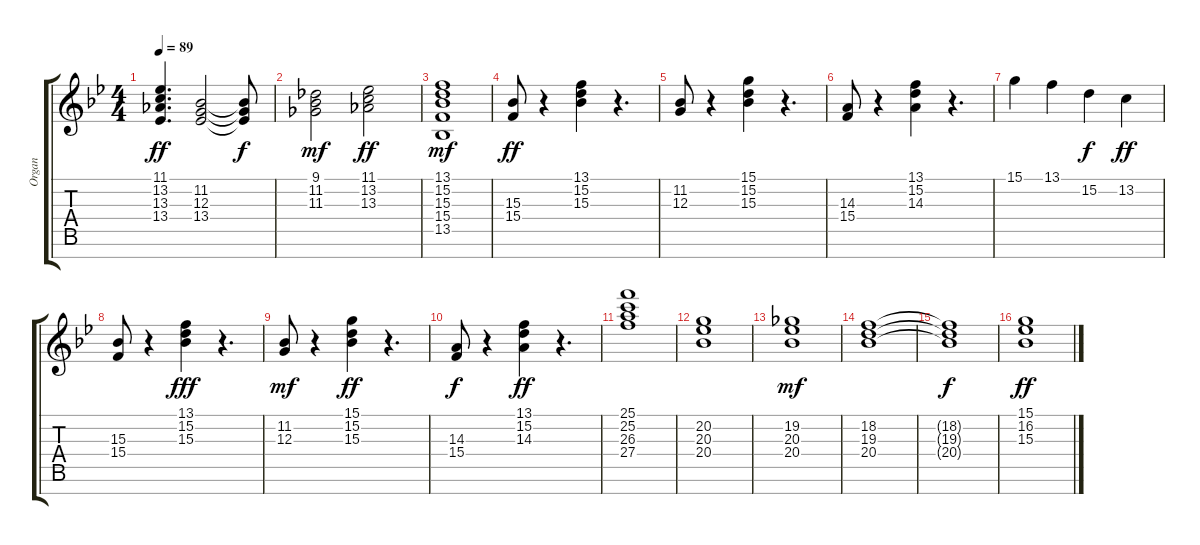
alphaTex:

\track ("Organ" "Organ") {instrument percussiveorgan}
\staff {score tabs}
\tuning (E4 B3 G3 D3 A2 E2 B1) {hide}
\ts (4 4)
\tempo 89
\clef g2
\ks bb
(11.1 13.2 13.3 13.4).4{d dy ff} (11.2 12.3 13.4).2 (11.2{t} 12.3{t} 13.4{t}).8{dy f} |
(9.1 11.2 11.3).2{dy mf} (11.1 13.2 13.3).2{dy ff} |
(13.1 15.2 15.3 15.4 13.5).1{dy mf} |
(15.3 15.4).8{dy ff} r.4 (13.1 15.2 15.3).4 r.4{d} |
(11.2 12.3).8 r.4 (15.1 15.2 15.3).4 r.4{d} |
(14.3 15.4).8 r.4 (13.1 15.2 14.3).4 r.4{d} |
15.1.4 13.1.4 15.2.4{dy f} 13.2.4{dy ff} |
(15.3 15.4).8 r.4 (13.1 15.2 15.3).4{dy fff} r.4{d} |
(11.2 12.3).8{dy mf} r.4 (15.1 15.2 15.3).4{dy ff} r.4{d} |
(14.3 15.4).8{dy f} r.4 (13.1 15.2 14.3).4{dy ff} r.4{d} |
(25.1 25.2 26.3 27.4).1 |
(20.2 20.3 20.4).1 |
(19.2 20.3 20.4).1{dy mf} |
(18.2 19.3 20.4).1 |
(18.2{t} 19.3{t} 20.4{t}).1{dy f} |
(15.1 16.2 15.3).1{dy ff}
